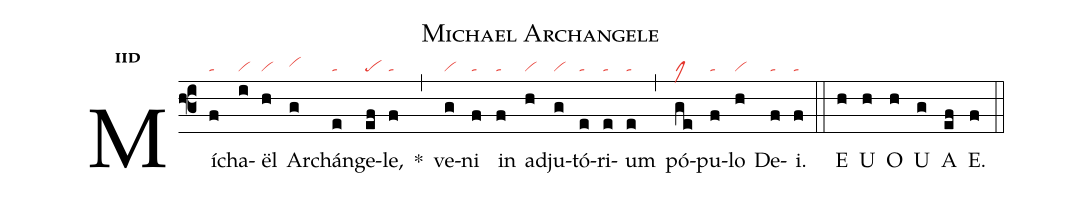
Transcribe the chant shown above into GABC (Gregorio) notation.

name:Michael Archangele;
office-part:an;
mode:2d;
nabc-lines:1;
%%
initial-style: 1;
name:Michael Archangele;
mode: 2;
office-part: Antiphona;
annotation: Ant.;
annotation: ii d;
nabc-lines:1;
%%
(f3) Mí(f|ta)cha(i|vi)ël(h|vi) Ar(g|vihh)chán(e|ta)ge(ef|pe)le,(f|ta) <sp>*</sp>(,) ve(g|vi)ni(f|ta) in(f|ta) ad(h|vi)ju(g|vi)tó(e|ta)ri(e|ta)um(e|ta) (,) pó(ge|clM)pu(f|ta)lo(h|vi) De(f|ta)i.(f|ta) (::)
<eu>E(h) U(h) O(h) U(g) A(ef) E.(f) </eu>(::)
